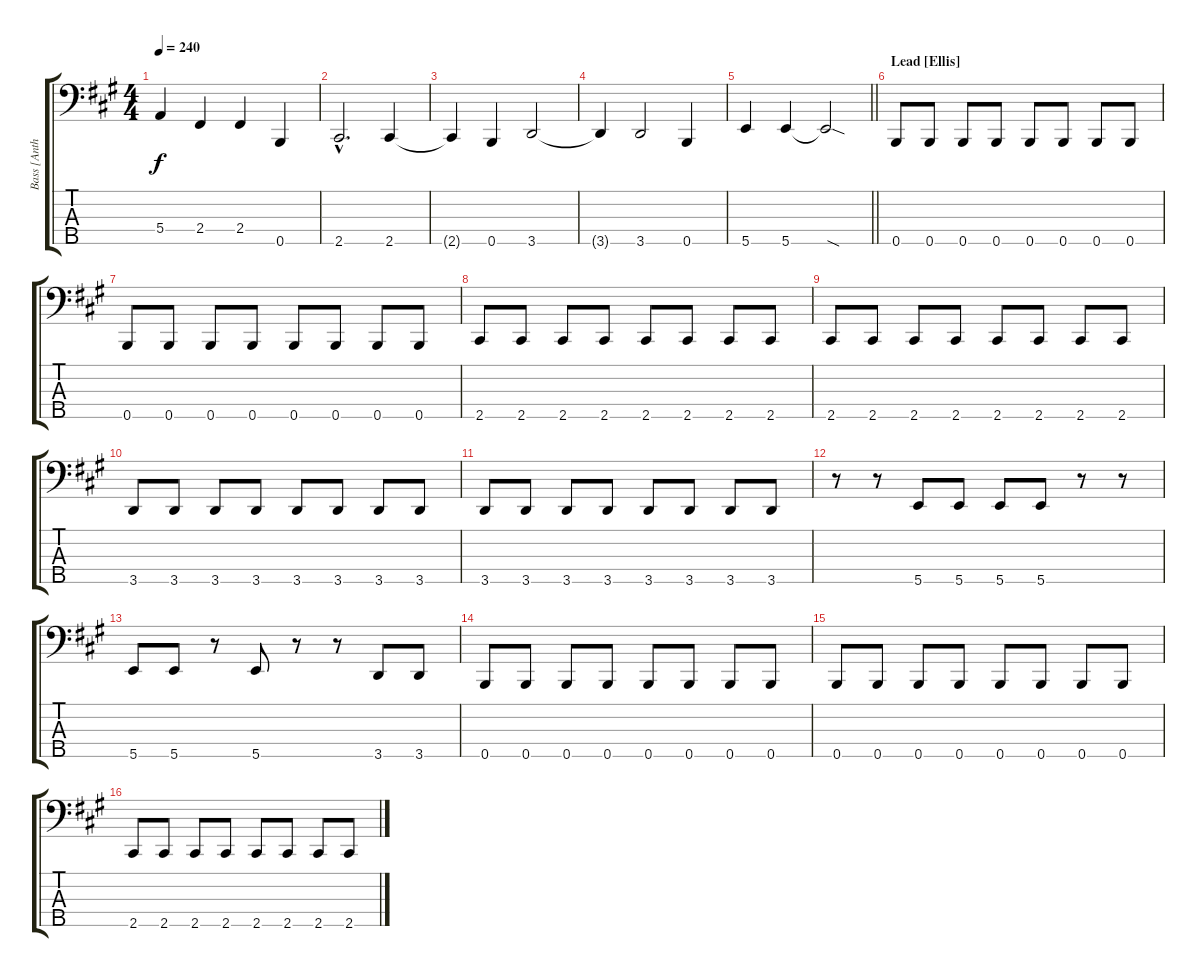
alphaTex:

\track ("Bass [Anthony Ridout]" "Bass [Anth") {instrument electricbasspick}
\staff {score tabs}
\tuning (G2 D2 A1 E1 B0) {hide}
\ts (4 4)
\tempo 240
\clef f4
\ks f#minor
5.4{t}.4{dy f} 2.4.4 2.4.4 0.5.4 |
2.5{hac}.2{d} 2.5.4 |
2.5{t}.4 0.5.4 3.5.2 |
3.5{t}.4 3.5.2 0.5.4 |
\barLineRight lightlight
5.5.4 5.5.4 5.5{sod t}.2 |
\section ("" "Lead [Ellis]")
0.5.8 0.5.8 0.5.8 0.5.8 0.5.8 0.5.8 0.5.8 0.5.8 |
0.5.8 0.5.8 0.5.8 0.5.8 0.5.8 0.5.8 0.5.8 0.5.8 |
2.5.8 2.5.8 2.5.8 2.5.8 2.5.8 2.5.8 2.5.8 2.5.8 |
2.5.8 2.5.8 2.5.8 2.5.8 2.5.8 2.5.8 2.5.8 2.5.8 |
3.5.8 3.5.8 3.5.8 3.5.8 3.5.8 3.5.8 3.5.8 3.5.8 |
3.5.8 3.5.8 3.5.8 3.5.8 3.5.8 3.5.8 3.5.8 3.5.8 |
r.8 r.8 5.5.8 5.5.8 5.5.8 5.5.8 r.8 r.8 |
5.5.8 5.5.8 r.8 5.5.8 r.8 r.8 3.5.8 3.5.8 |
0.5.8 0.5.8 0.5.8 0.5.8 0.5.8 0.5.8 0.5.8 0.5.8 |
0.5.8 0.5.8 0.5.8 0.5.8 0.5.8 0.5.8 0.5.8 0.5.8 |
2.5.8 2.5.8 2.5.8 2.5.8 2.5.8 2.5.8 2.5.8 2.5.8
